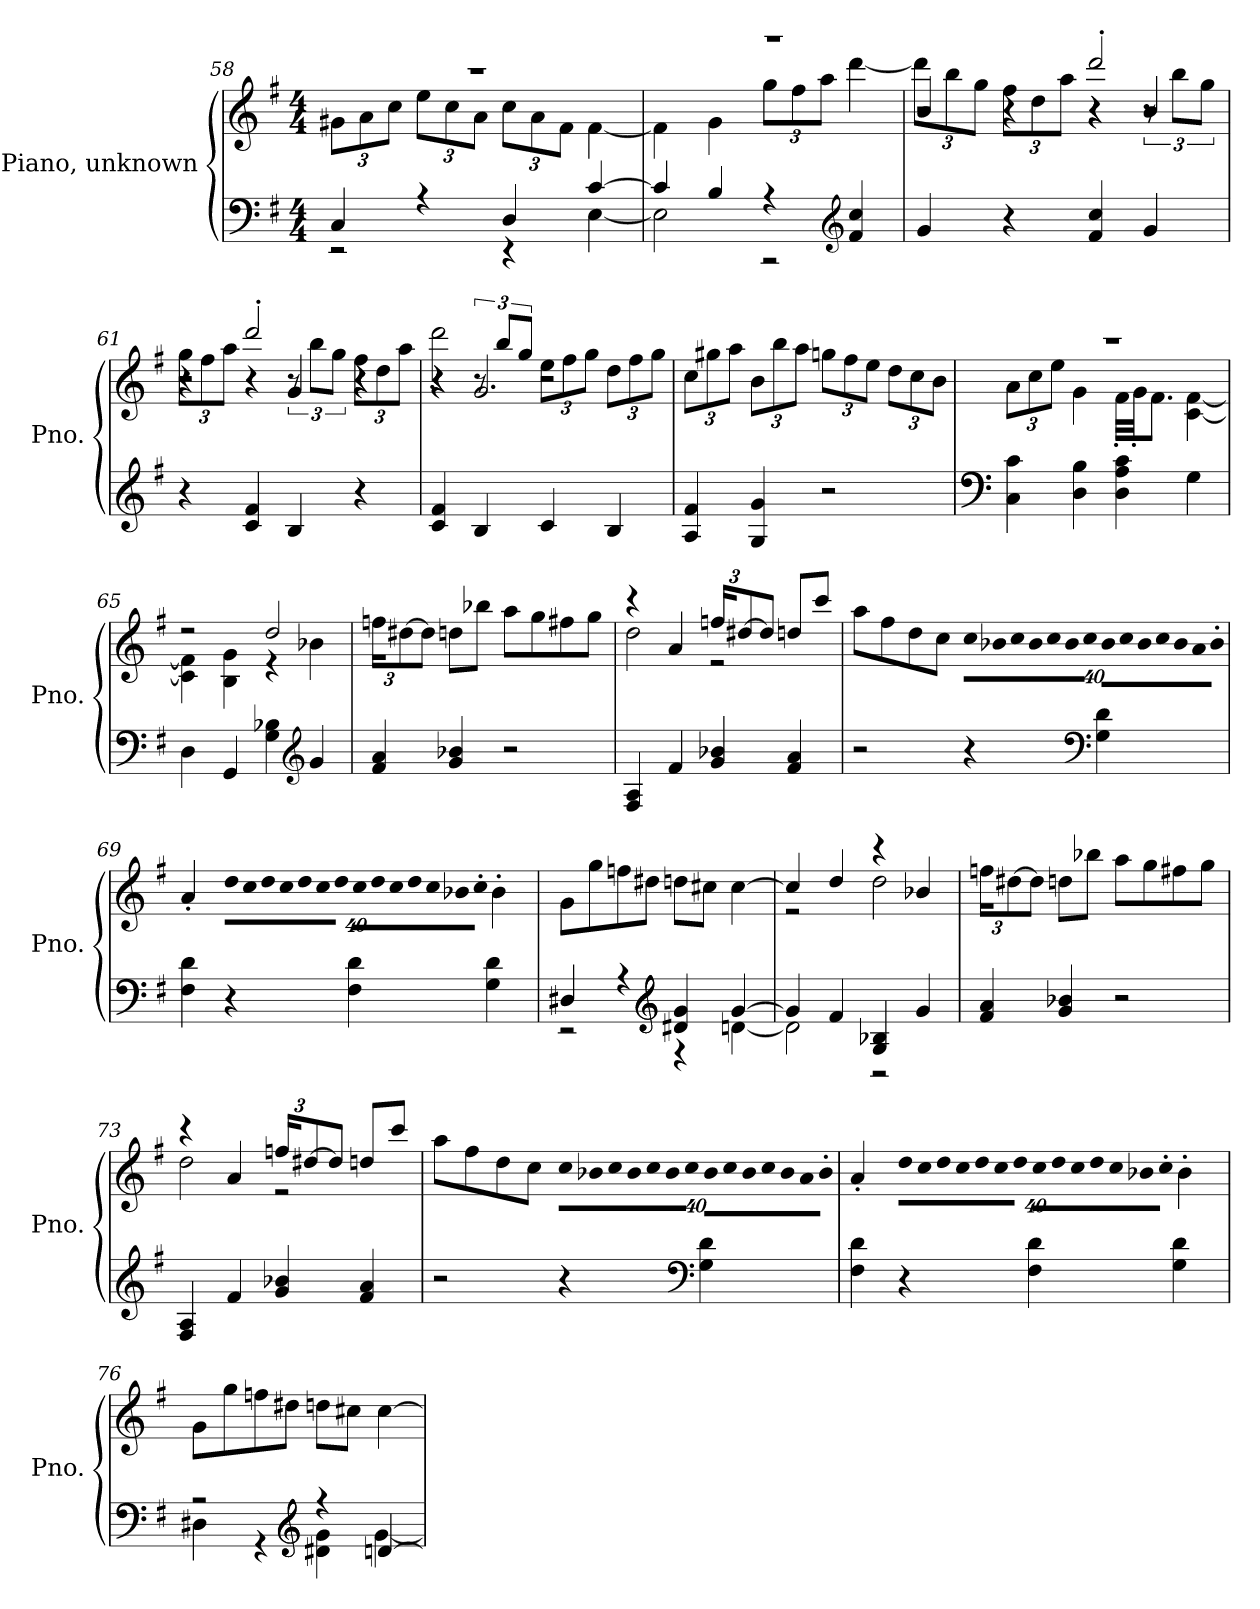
**kern	**kern
*part1	*part1
*staff2	*staff1
*I"Piano, unknown	*
*I'Pno.	*
*clefF4	*clefG2
*k[f#]	*k[f#]
*M4/4	*M4/4
=58	=58
*^	*^
*	*	*	*Xbrackettup
4C/	2r	1r	12g#X\L
.	.	.	12a\
.	.	.	12cc\J
4r	.	.	12ee\L
.	.	.	12cc\
.	.	.	12a\J
4D/	4r	.	12cc\L
.	.	.	12a\
.	.	.	12f#\J
[4c/	[4E\	.	[4f#\
=59	=59	=59	=59
4c/]	2E\]	1r	4f#\]
4B/	.	.	4g\
4r	2r	.	12gg\L
.	.	.	12ff#\
.	.	.	12aa\J
*clefG2	*	*	*
4f#/ 4cc/	.	.	[4ddd\
*v	*v	*	*
!!LO:LB:g=z
=60	=60	=60
*	*	*^
4g/	4b/	12ddd\L]	2r
.	.	12bb\	.
.	.	12gg\J	.
4r	4r	12ff#\L	.
.	.	12dd\	.
.	.	12aa\J	.
4f#/ 4cc/	2ddd'/	4r	4r
*	*	*brackettup	*
4g/	.	12r	4b/
.	.	12bb\L	.
.	.	12gg\J	.
=61	=61	=61	=61
*	*	*Xbrackettup	*
4r	4r	12gg\L	2r
.	.	12ff#\	.
.	.	12aa\J	.
4c/ 4f#/	2ddd'/	4r	.
*	*	*brackettup	*
4B/	.	12r	4g/
.	.	12bb\L	.
.	.	12gg\J	.
*	*	*Xbrackettup	*
4r	4r	12ff#\L	4r
.	.	12dd\	.
.	.	12aa\J	.
=62	=62	=62	=62
4c/ 4f#/	4r	2ddd'\	4r
*	*brackettup	*	*
4B/	12r	.	2.g/
.	12bb/L	.	.
.	12gg/J	.	.
*	*	*Xbrackettup	*
4c/	2r	12ee\L	.
.	.	12ff#\	.
.	.	12gg\J	.
4B/	.	12dd\L	.
.	.	12ff#\	.
.	.	12gg\J	.
*	*v	*v	*v
!!LO:PB:g=z
=63	=63
4A/ 4f#/	12cc\L
.	12gg#X\
.	12aa\J
4G/ 4g/	12b\L
.	12bb\
.	12aa\J
2r	12ggn\L
.	12ff#\
.	12ee\J
.	12dd\L
.	12cc\
.	12b\J
=64	=64
*clefF4	*
*	*^
4C\ 4c\	1r	12a\L
.	.	12cc\
.	.	12ee\J
4D\ 4B\	.	4g\
4D\ 4A\ 4c\	.	32f#'\LLL
.	.	32g'\JJ
.	.	8.f#\J
4G\	.	[4c\ [4f#\
=65	=65	=65
4D\	2r	4c\] 4f#\]
4GG/	.	4B\ 4g\
4G\ 4B-X\	2dd/	4r
*clefG2	*	*
4g/	.	4b-X\
*	*v	*v
=66	=66
4f#/ 4a/	24ffn\KL
.	[12dd#X\
.	8dd#\J]
4g/ 4b-X/	8ddn\L
.	8bb-X\J
2r	8aa\L
.	8gg\
.	8ff#X\
.	8gg\J
!!LO:LB:g=z
=67	=67
*	*^
4F#/ 4A/	4r	2dd\
4f#/	4a/	.
4g/ 4b-X/	24ffn/KL	2r
.	[12dd#X/	.
.	8dd#/J]	.
4f#/ 4a/	8ddn/L	.
.	8ccc/J	.
*	*v	*v
=68	=68
2r	8aa\L
.	8ff#\
.	8dd\
.	8cc\J
!	!LO:N:vis=32
4r	640%23cc\LLL
!	!LO:N:vis=32
.	640%23b-X\
!	!LO:N:vis=32
.	640%23cc\
!	!LO:N:vis=32
.	640%23b-\
!	!LO:N:vis=32
.	640%23cc\
!	!LO:N:vis=32
.	640%23b-\
!	!LO:N:vis=32
.	640%23cc\JJJ
*clefF4	*
4G\ 4d\	.
!	!LO:N:vis=32
.	640%23b-\LLL
!	!LO:N:vis=32
.	640%23cc\
!	!LO:N:vis=32
.	640%23b-\
!	!LO:N:vis=32
.	640%23cc\
!	!LO:N:vis=32
.	640%23b-\
!	!LO:N:vis=32
.	640%23a\
!	!LO:N:vis=32
.	640%23b-'\JJJ
320ryy	.
=69	=69
4F#\ 4d\	4a'/
!	!LO:N:vis=32
4r	640%23dd\LLL
!	!LO:N:vis=32
.	640%23cc\
!	!LO:N:vis=32
.	640%23dd\
!	!LO:N:vis=32
.	640%23cc\
!	!LO:N:vis=32
.	640%23dd\
!	!LO:N:vis=32
.	640%23cc\
!	!LO:N:vis=32
.	640%23dd\JJJ
4F#\ 4d\	.
!	!LO:N:vis=32
.	640%23cc\LLL
!	!LO:N:vis=32
.	640%23dd\
!	!LO:N:vis=32
.	640%23cc\
!	!LO:N:vis=32
.	640%23dd\
!	!LO:N:vis=32
.	640%23cc\
!	!LO:N:vis=32
.	640%23b-X\
!	!LO:N:vis=32
.	640%23cc'\JJJ
4G\ 4d\	.
.	4b-'\
320ryy	.
!!LO:LB:g=z
=70	=70
*^	*
4D#X/	2r	8g\L
.	.	8gg\
4r	.	8ffn\
.	.	8dd#X\J
*clefG2	*	*
4d#X/ 4g/	4r	8ddn\L
.	.	8cc#X\J
[4g/	[4dn\	[4cc#\
=71	=71	=71
*	*	*^
4g/]	2d\]	4cc#/]	2r
4f#/	.	4dd/	.
4G/ 4B-X/	2r	4r	2dd\
4g/	.	4b-X/	.
*v	*v	*	*
*	*v	*v
=72	=72
4f#/ 4a/	24ffn\KL
.	[12dd#X\
.	8dd#\J]
4g/ 4b-X/	8ddn\L
.	8bb-X\J
2r	8aa\L
.	8gg\
.	8ff#X\
.	8gg\J
=73	=73
*	*^
4F#/ 4A/	4r	2dd\
4f#/	4a/	.
4g/ 4b-X/	24ffn/KL	2r
.	[12dd#X/	.
.	8dd#/J]	.
4f#/ 4a/	8ddn/L	.
.	8ccc/J	.
*	*v	*v
!!LO:LB:g=z
=74	=74
2r	8aa\L
.	8ff#\
.	8dd\
.	8cc\J
!	!LO:N:vis=32
4r	640%23cc\LLL
!	!LO:N:vis=32
.	640%23b-X\
!	!LO:N:vis=32
.	640%23cc\
!	!LO:N:vis=32
.	640%23b-\
!	!LO:N:vis=32
.	640%23cc\
!	!LO:N:vis=32
.	640%23b-\
!	!LO:N:vis=32
.	640%23cc\JJJ
*clefF4	*
4G\ 4d\	.
!	!LO:N:vis=32
.	640%23b-\LLL
!	!LO:N:vis=32
.	640%23cc\
!	!LO:N:vis=32
.	640%23b-\
!	!LO:N:vis=32
.	640%23cc\
!	!LO:N:vis=32
.	640%23b-\
!	!LO:N:vis=32
.	640%23a\
!	!LO:N:vis=32
.	640%23b-'\JJJ
320ryy	.
=75	=75
4F#\ 4d\	4a'/
!	!LO:N:vis=32
4r	640%23dd\LLL
!	!LO:N:vis=32
.	640%23cc\
!	!LO:N:vis=32
.	640%23dd\
!	!LO:N:vis=32
.	640%23cc\
!	!LO:N:vis=32
.	640%23dd\
!	!LO:N:vis=32
.	640%23cc\
!	!LO:N:vis=32
.	640%23dd\JJJ
4F#\ 4d\	.
!	!LO:N:vis=32
.	640%23cc\LLL
!	!LO:N:vis=32
.	640%23dd\
!	!LO:N:vis=32
.	640%23cc\
!	!LO:N:vis=32
.	640%23dd\
!	!LO:N:vis=32
.	640%23cc\
!	!LO:N:vis=32
.	640%23b-X\
!	!LO:N:vis=32
.	640%23cc'\JJJ
4G\ 4d\	.
.	4b-'\
320ryy	.
!!LO:LB:g=z
=76	=76
*^	*
2r	4D#X\	8g\L
.	.	8gg\
.	4r	8ffn\
.	.	8dd#X\J
*clefG2	*	*
4r	4d#X\ 4g\	8ddn\L
.	.	8cc#X\J
[4dn/	[4g\	[4cc#\
*v	*v	*
=	=
*-	*-
